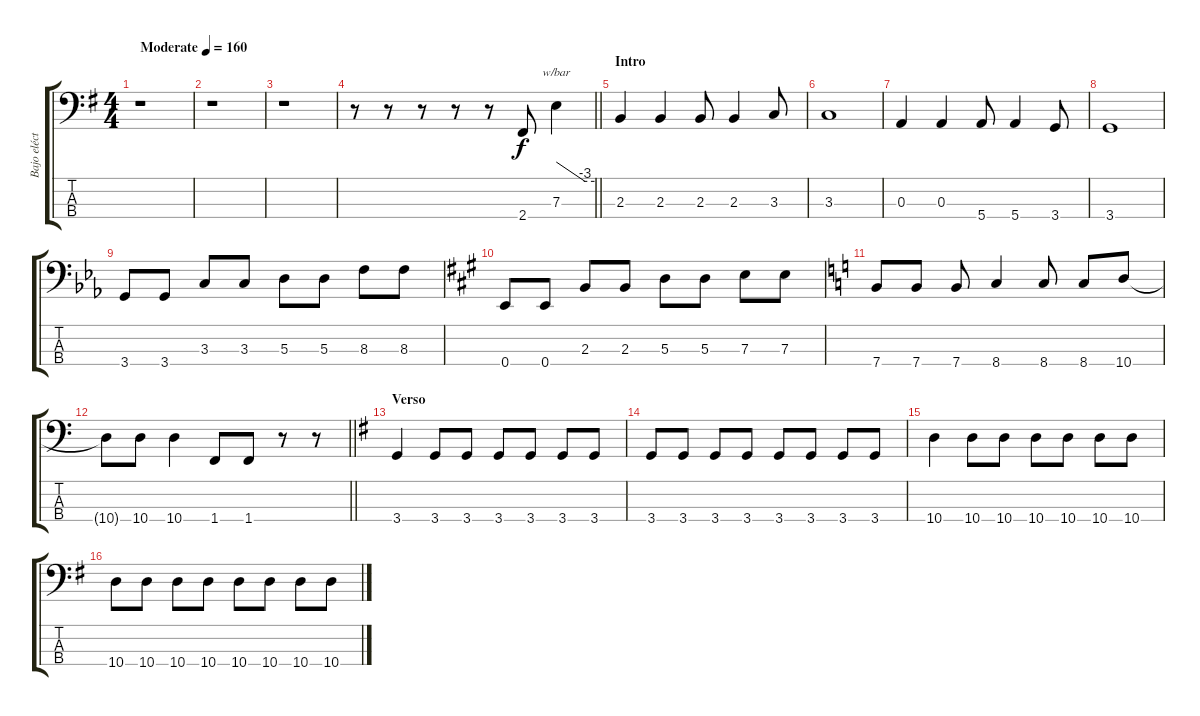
\track ("Bajo eléctrico" "Bajo eléct") {instrument electricbassfinger}
\staff {score tabs}
\tuning (G2 D2 A1 E1) {hide}
\ts (4 4)
\tempo (160 "Moderate")
\clef f4
\ks g
r.1{dy f instrument electricbassfinger} |
r.1 |
r.1 |
\barLineRight lightlight
r.8 r.8 r.8 r.8 r.8 2.4.8 7.3.4{tbe (custom default 0 0 45 -12 60 -12)} |
\section ("" "Intro")
2.3.4 2.3.4 2.3.8 2.3.4 3.3.8 |
3.3.1 |
0.3.4 0.3.4 5.4.8 5.4.4 3.4.8 |
3.4.1 |
\ks eb
3.4.8 3.4.8 3.3.8 3.3.8 5.3.8 5.3.8 8.3.8 8.3.8 |
\ks a
0.4.8 0.4.8 2.3.8 2.3.8 5.3.8 5.3.8 7.3.8 7.3.8 |
\ks c
7.4.8 7.4.8 7.4.8 8.4.4 8.4.8 8.4.8 10.4.8 |
\barLineRight lightlight
10.4{t}.8 10.4.8 10.4.4 1.4.8 1.4.8 r.8 r.8 |
\section ("" "Verso")
\ks g
3.4.4 3.4.8 3.4.8 3.4.8 3.4.8 3.4.8 3.4.8 |
3.4.8 3.4.8 3.4.8 3.4.8 3.4.8 3.4.8 3.4.8 3.4.8 |
10.4.4 10.4.8 10.4.8 10.4.8 10.4.8 10.4.8 10.4.8 |
10.4.8 10.4.8 10.4.8 10.4.8 10.4.8 10.4.8 10.4.8 10.4.8
